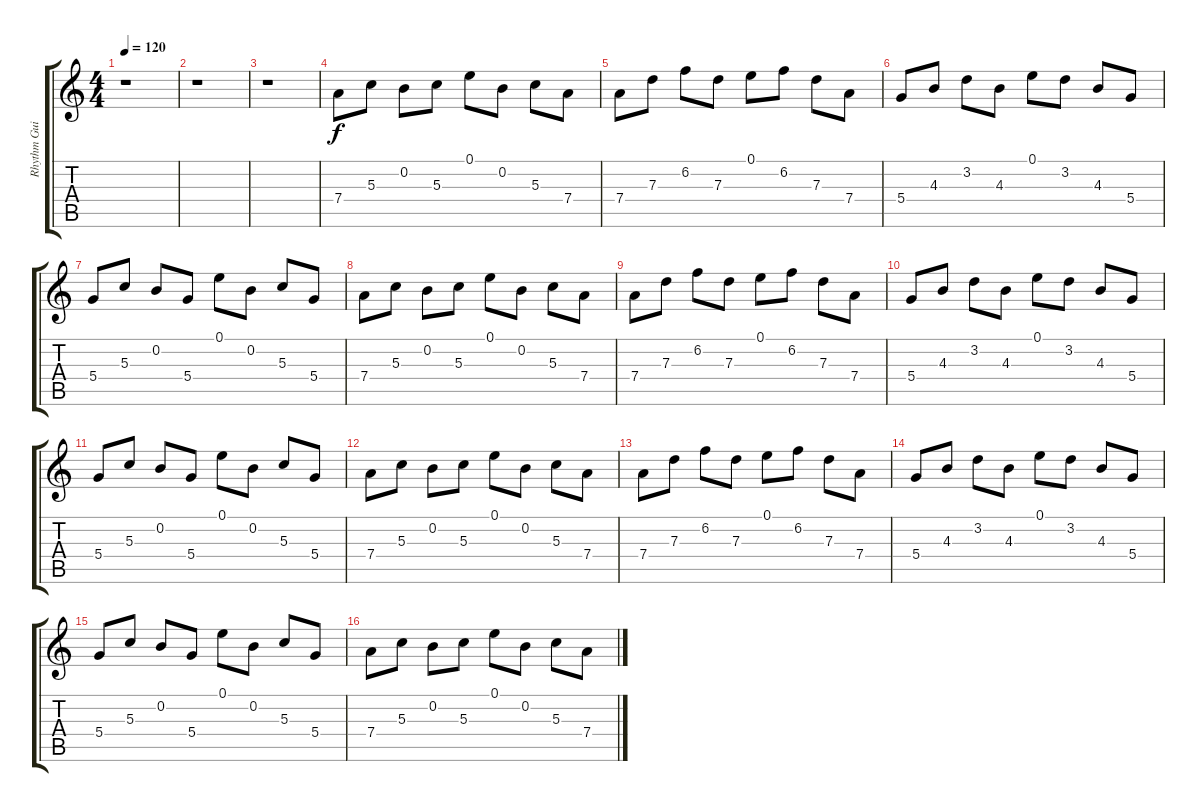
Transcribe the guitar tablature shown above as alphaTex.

\track ("Rhythm Guitar" "Rhythm Gui") {instrument acousticguitarsteel}
\staff {score tabs}
\tuning (E4 B3 G3 D3 A2 E2) {hide}
\ts (4 4)
\tempo 120
\clef g2
\ks c
r.1{dy f} |
r.1 |
r.1 |
7.4.8 5.3.8 0.2.8 5.3.8 0.1.8 0.2.8 5.3.8 7.4.8 |
7.4.8 7.3.8 6.2.8 7.3.8 0.1.8 6.2.8 7.3.8 7.4.8 |
5.4.8 4.3.8 3.2.8 4.3.8 0.1.8 3.2.8 4.3.8 5.4.8 |
5.4.8 5.3.8 0.2.8 5.4.8 0.1.8 0.2.8 5.3.8 5.4.8 |
7.4.8 5.3.8 0.2.8 5.3.8 0.1.8 0.2.8 5.3.8 7.4.8 |
7.4.8 7.3.8 6.2.8 7.3.8 0.1.8 6.2.8 7.3.8 7.4.8 |
5.4.8 4.3.8 3.2.8 4.3.8 0.1.8 3.2.8 4.3.8 5.4.8 |
5.4.8 5.3.8 0.2.8 5.4.8 0.1.8 0.2.8 5.3.8 5.4.8 |
7.4.8 5.3.8 0.2.8 5.3.8 0.1.8 0.2.8 5.3.8 7.4.8 |
7.4.8 7.3.8 6.2.8 7.3.8 0.1.8 6.2.8 7.3.8 7.4.8 |
5.4.8 4.3.8 3.2.8 4.3.8 0.1.8 3.2.8 4.3.8 5.4.8 |
5.4.8 5.3.8 0.2.8 5.4.8 0.1.8 0.2.8 5.3.8 5.4.8 |
7.4.8{volume 14} 5.3.8 0.2.8 5.3.8 0.1.8 0.2.8 5.3.8 7.4.8
